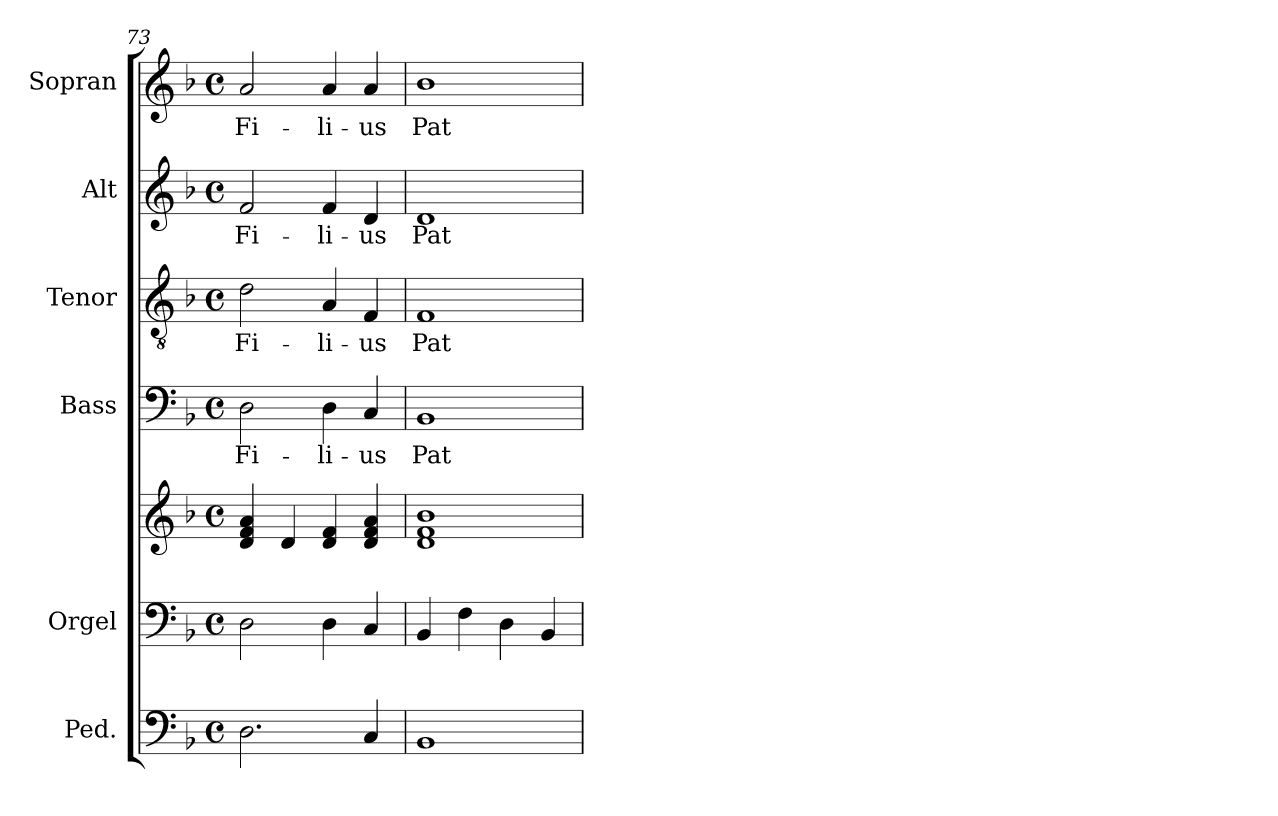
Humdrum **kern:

**kern	**kern	**kern	**kern	**text	**kern	**text	**kern	**text	**kern	**text
*part6	*part5	*part5	*part4	*part4	*part3	*part3	*part2	*part2	*part1	*part1
*staff7	*staff6	*staff5	*staff4	*staff4	*staff3	*staff3	*staff2	*staff2	*staff1	*staff1
*I"Ped.	*I"Orgel	*	*I"Bass	*	*I"Tenor	*	*I"Alt	*	*I"Sopran	*
*	*I'Org.	*	*I'B.	*	*I'T.	*	*I'A.	*	*I'S.	*
*clefF4	*clefF4	*clefG2	*clefF4	*	*clefGv2	*	*clefG2	*	*clefG2	*
*ITrd7c12	*	*	*	*	*	*	*	*	*	*
*k[b-]	*k[b-]	*k[b-]	*k[b-]	*	*k[b-]	*	*k[b-]	*	*k[b-]	*
*F:	*F:	*F:	*F:	*	*F:	*	*F:	*	*F:	*
*M4/4	*M4/4	*M4/4	*M4/4	*	*M4/4	*	*M4/4	*	*M4/4	*
*met(c)	*met(c)	*met(c)	*met(c)	*	*met(c)	*	*met(c)	*	*met(c)	*
=73	=73	=73	=73	=73	=73	=73	=73	=73	=73	=73
!	!	!	!	!LO:LY:b	!	!LO:LY:b	!	!LO:LY:b	!	!LO:LY:b
2.DD\	2D\	4d/ 4f/ 4a/	2D\	Fi-	2d\	Fi-	2f/	Fi-	2a/	Fi-
.	.	4d/	.	.	.	.	.	.	.	.
!	!	!	!	!LO:LY:b	!	!LO:LY:b	!	!LO:LY:b	!	!LO:LY:b
.	4D\	4d/ 4f/	4D\	-li-	4A/	-li-	4f/	-li-	4a/	-li-
!	!	!	!	!LO:LY:b	!	!LO:LY:b	!	!LO:LY:b	!	!LO:LY:b
4CC/	4C/	4d/ 4f/ 4a/	4C/	-us	4F/	-us	4d/	-us	4a/	-us
=74	=74	=74	=74	=74	=74	=74	=74	=74	=74	=74
!	!	!	!	!LO:LY:b	!	!LO:LY:b	!	!LO:LY:b	!	!LO:LY:b
1BBB-	4BB-/	1d 1f 1b-	1BB-	Pat-	1F	Pat-	1d	Pat-	1b-	Pat-
.	4F\	.	.	.	.	.	.	.	.	.
.	4D\	.	.	.	.	.	.	.	.	.
.	4BB-/	.	.	.	.	.	.	.	.	.
=	=	=	=	=	=	=	=	=	=	=
*-	*-	*-	*-	*-	*-	*-	*-	*-	*-	*-
